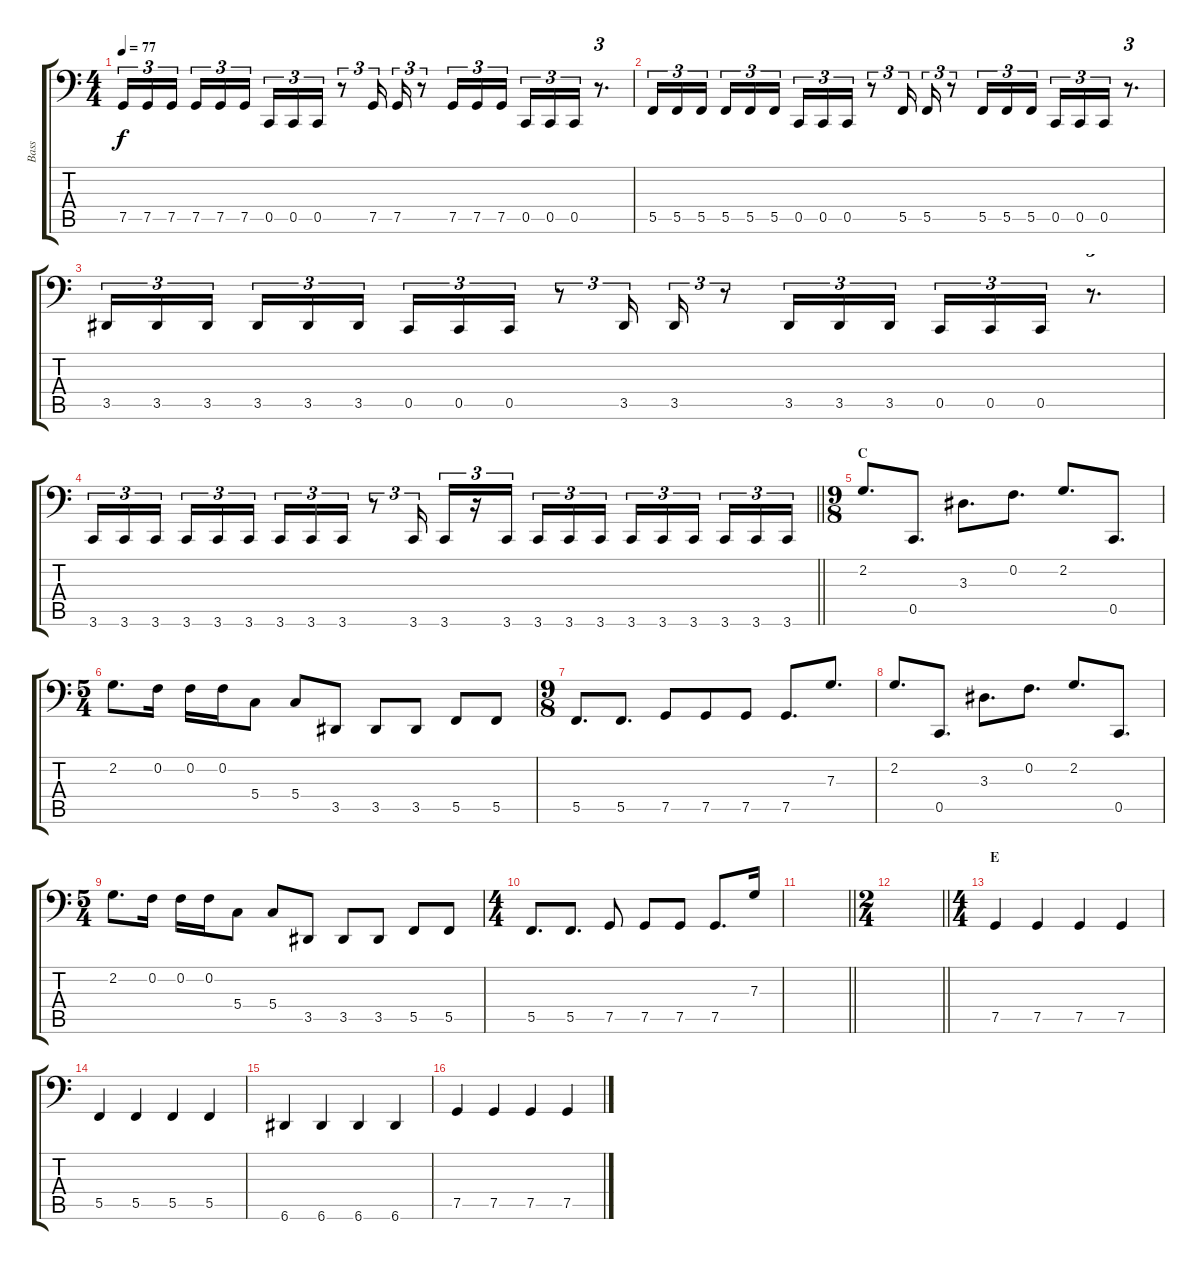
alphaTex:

\track ("Bass" "Bass") {solo instrument electricbasspick}
\staff {score tabs}
\tuning (Bb2 F2 C2 G1 C1 A0) {hide}
\ts (4 4)
\tempo 77
\clef f4
\ks c
7.5.16{tu (3 2) dy f} 7.5.16{tu (3 2)} 7.5.16{tu (3 2) beam splitsecondary} 7.5.16{tu (3 2)} 7.5.16{tu (3 2)} 7.5.16{tu (3 2)} 0.5.16{tu (3 2)} 0.5.16{tu (3 2)} 0.5.16{tu (3 2)} r.8{tu (3 2)} 7.5.16{tu (3 2)} 7.5.16{tu (3 2)} r.8{tu (3 2)} 7.5.16{tu (3 2)} 7.5.16{tu (3 2)} 7.5.16{tu (3 2)} 0.5.16{tu (3 2)} 0.5.16{tu (3 2)} 0.5.16{tu (3 2)} r.8{d tu (3 2)} |
5.5.16{tu (3 2)} 5.5.16{tu (3 2)} 5.5.16{tu (3 2) beam splitsecondary} 5.5.16{tu (3 2)} 5.5.16{tu (3 2)} 5.5.16{tu (3 2)} 0.5.16{tu (3 2)} 0.5.16{tu (3 2)} 0.5.16{tu (3 2)} r.8{tu (3 2)} 5.5.16{tu (3 2)} 5.5.16{tu (3 2)} r.8{tu (3 2)} 5.5.16{tu (3 2)} 5.5.16{tu (3 2)} 5.5.16{tu (3 2)} 0.5.16{tu (3 2)} 0.5.16{tu (3 2)} 0.5.16{tu (3 2)} r.8{d tu (3 2)} |
3.5.16{tu (3 2)} 3.5.16{tu (3 2)} 3.5.16{tu (3 2) beam splitsecondary} 3.5.16{tu (3 2)} 3.5.16{tu (3 2)} 3.5.16{tu (3 2)} 0.5.16{tu (3 2)} 0.5.16{tu (3 2)} 0.5.16{tu (3 2)} r.8{tu (3 2)} 3.5.16{tu (3 2)} 3.5.16{tu (3 2)} r.8{tu (3 2)} 3.5.16{tu (3 2)} 3.5.16{tu (3 2)} 3.5.16{tu (3 2)} 0.5.16{tu (3 2)} 0.5.16{tu (3 2)} 0.5.16{tu (3 2)} r.8{d tu (3 2)} |
\barLineRight lightlight
3.6.16{tu (3 2)} 3.6.16{tu (3 2)} 3.6.16{tu (3 2) beam splitsecondary} 3.6.16{tu (3 2)} 3.6.16{tu (3 2)} 3.6.16{tu (3 2)} 3.6.16{tu (3 2)} 3.6.16{tu (3 2)} 3.6.16{tu (3 2)} r.8{tu (3 2)} 3.6.16{tu (3 2)} 3.6.16{tu (3 2)} r.16{tu (3 2)} 3.6.16{tu (3 2) beam splitsecondary} 3.6.16{tu (3 2)} 3.6.16{tu (3 2)} 3.6.16{tu (3 2)} 3.6.16{tu (3 2)} 3.6.16{tu (3 2)} 3.6.16{tu (3 2) beam splitsecondary} 3.6.16{tu (3 2)} 3.6.16{tu (3 2)} 3.6.16{tu (3 2)} |
\ts (9 8)
\section ("" "C")
2.2.8{d} 0.5.8{d} 3.3.8{d} 0.2.8{d} 2.2.8{d} 0.5.8{d} |
\ts (5 4)
2.2.8{d} 0.2.16 0.2.16 0.2.16 5.4.8 5.4.8 3.5.8 3.5.8 3.5.8 5.5.8 5.5.8 |
\ts (9 8)
5.5.8{d} 5.5.8{d} 7.5.8 7.5.8 7.5.8 7.5.8{d} 7.3.8{d} |
2.2.8{d} 0.5.8{d} 3.3.8{d} 0.2.8{d} 2.2.8{d} 0.5.8{d} |
\ts (5 4)
2.2.8{d} 0.2.16 0.2.16 0.2.16 5.4.8 5.4.8 3.5.8 3.5.8 3.5.8 5.5.8 5.5.8 |
\ts (4 4)
5.5.8{d} 5.5.8{d} 7.5.8 7.5.8 7.5.8 7.5.8{d} 7.3.16 |
\barLineRight lightlight
|
\ts (2 4)
\barLineRight lightlight
|
\ts (4 4)
\section ("" "E")
7.5.4 7.5.4 7.5.4 7.5.4 |
5.5.4 5.5.4 5.5.4 5.5.4 |
6.6.4 6.6.4 6.6.4 6.6.4 |
7.5.4 7.5.4 7.5.4 7.5.4
